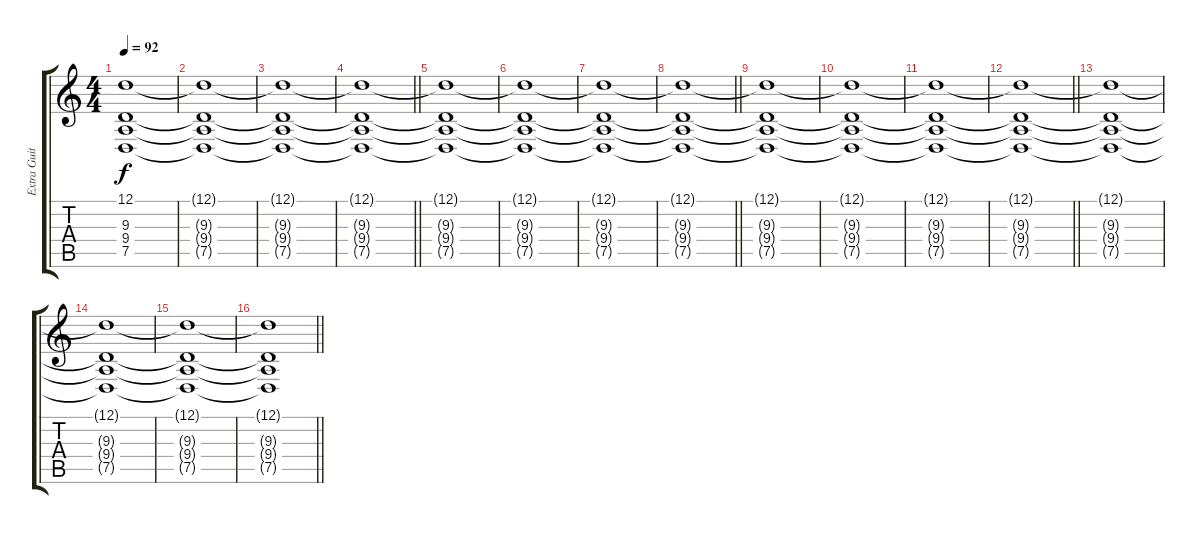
\track ("Extra Guitar" "Extra Guit") {instrument synthstrings1}
\staff {score tabs}
\tuning (D4 A3 F3 C3 G2 D2) {hide}
\ts (4 4)
\tempo 92
\clef g2
\ks c
(12.1{t} 9.3{t} 9.4{t} 7.5{t}).1{dy f} |
(12.1{t} 9.3{t} 9.4{t} 7.5{t}).1 |
(12.1{t} 9.3{t} 9.4{t} 7.5{t}).1 |
\barLineRight lightlight
(12.1{t} 9.3{t} 9.4{t} 7.5{t}).1 |
(12.1{t} 9.3{t} 9.4{t} 7.5{t}).1 |
(12.1{t} 9.3{t} 9.4{t} 7.5{t}).1 |
(12.1{t} 9.3{t} 9.4{t} 7.5{t}).1 |
\barLineRight lightlight
(12.1{t} 9.3{t} 9.4{t} 7.5{t}).1 |
(12.1{t} 9.3{t} 9.4{t} 7.5{t}).1 |
(12.1{t} 9.3{t} 9.4{t} 7.5{t}).1 |
(12.1{t} 9.3{t} 9.4{t} 7.5{t}).1 |
\barLineRight lightlight
(12.1{t} 9.3{t} 9.4{t} 7.5{t}).1 |
(12.1{t} 9.3{t} 9.4{t} 7.5{t}).1 |
(12.1{t} 9.3{t} 9.4{t} 7.5{t}).1 |
(12.1{t} 9.3{t} 9.4{t} 7.5{t}).1 |
\barLineRight lightlight
(12.1{t} 9.3{t} 9.4{t} 7.5{t}).1
